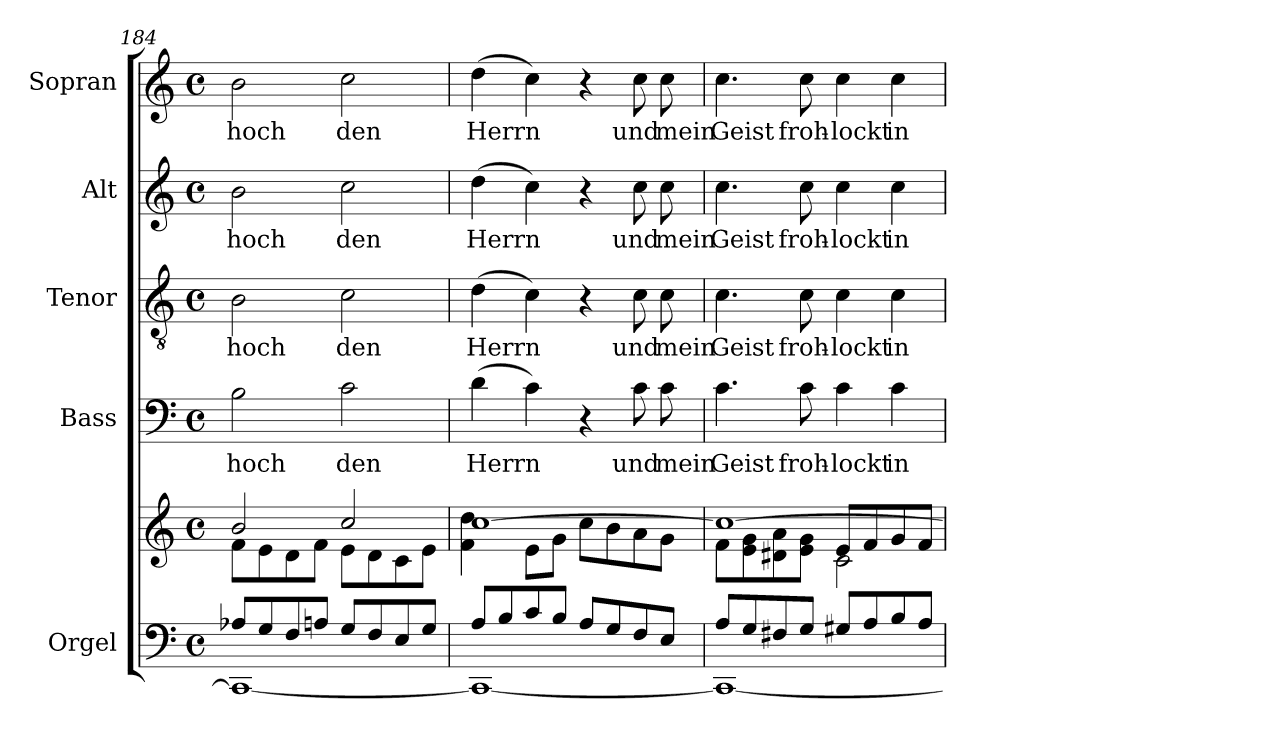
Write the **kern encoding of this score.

**kern	**kern	**kern	**text	**kern	**text	**kern	**text	**kern	**text
*part5	*part5	*part4	*part4	*part3	*part3	*part2	*part2	*part1	*part1
*staff6	*staff5	*staff4	*staff4	*staff3	*staff3	*staff2	*staff2	*staff1	*staff1
*I"Orgel	*	*I"Bass	*	*I"Tenor	*	*I"Alt	*	*I"Sopran	*
*I'Org.	*	*I'B	*	*I'T	*	*I'A	*	*I'S	*
*clefF4	*clefG2	*clefF4	*	*clefGv2	*	*clefG2	*	*clefG2	*
*k[]	*k[]	*k[]	*	*k[]	*	*k[]	*	*k[]	*
*C:	*C:	*C:	*	*C:	*	*C:	*	*C:	*
*M4/4	*M4/4	*M4/4	*	*M4/4	*	*M4/4	*	*M4/4	*
*met(c)	*met(c)	*met(c)	*	*met(c)	*	*met(c)	*	*met(c)	*
=184	=184	=184	=184	=184	=184	=184	=184	=184	=184
*^	*^	*	*	*	*	*	*	*	*
!	!	!	!	!	!LO:LY:b	!	!LO:LY:b	!	!LO:LY:b	!	!LO:LY:b
8A-X/L	1CC_	2b/	8f\L	2B\	hoch	2B\	hoch	2b\	hoch	2b\	hoch
8G/	.	.	8e\	.	.	.	.	.	.	.	.
8F/	.	.	8d\	.	.	.	.	.	.	.	.
8An/J	.	.	8f\J	.	.	.	.	.	.	.	.
!	!	!	!	!	!LO:LY:b	!	!LO:LY:b	!	!LO:LY:b	!	!LO:LY:b
8G/L	.	2cc/	8e\L	2c\	den	2c\	den	2cc\	den	2cc\	den
8F/	.	.	8d\	.	.	.	.	.	.	.	.
8E/	.	.	8c\	.	.	.	.	.	.	.	.
8G/J	.	.	8e\J	.	.	.	.	.	.	.	.
=185	=185	=185	=185	=185	=185	=185	=185	=185	=185	=185	=185
!	!	!	!	!	!LO:LY:b	!	!LO:LY:b	!	!LO:LY:b	!	!LO:LY:b
8A/L	1CC_	[>1cc	4f\ 4dd\	(>4d\	Herrn	(>4d\	Herrn	(>4dd\	Herrn	(>4dd\	Herrn
8B/	.	.	.	.	.	.	.	.	.	.	.
8c/	.	.	8e\L	4c\)	.	4c\)	.	4cc\)	.	4cc\)	.
8B/J	.	.	8g\J	.	.	.	.	.	.	.	.
8A/L	.	.	8cc\L	4r	.	4r	.	4r	.	4r	.
8G/	.	.	8b\	.	.	.	.	.	.	.	.
!	!	!	!	!	!LO:LY:b	!	!LO:LY:b	!	!LO:LY:b	!	!LO:LY:b
8F/	.	.	8a\	8c\	und	8c\	und	8cc\	und	8cc\	und
!	!	!	!	!	!LO:LY:b	!	!LO:LY:b	!	!LO:LY:b	!	!LO:LY:b
8E/J	.	.	8g\J	8c\	mein	8c\	mein	8cc\	mein	8cc\	mein
!!LO:LB:g=z
=186	=186	=186	=186	=186	=186	=186	=186	=186	=186	=186	=186
*	*	*	*^	*	*	*	*	*	*	*	*
!	!	!	!	!	!	!LO:LY:b	!	!LO:LY:b	!	!LO:LY:b	!	!LO:LY:b
8A/L	1CC_	1cc_	8f\L	2ryy	4.c\	Geist	4.c\	Geist	4.cc\	Geist	4.cc\	Geist
8G/	.	.	8e\ 8g\	.	.	.	.	.	.	.	.	.
8F#X/	.	.	8d#X\ 8a\	.	.	.	.	.	.	.	.	.
!	!	!	!	!	!	!LO:LY:b	!	!LO:LY:b	!	!LO:LY:b	!	!LO:LY:b
8G/J	.	.	8e\ 8g\J	.	8c\	froh-	8c\	froh-	8cc\	froh-	8cc\	froh-
!	!	!	!	!	!	!LO:LY:b	!	!LO:LY:b	!	!LO:LY:b	!	!LO:LY:b
8G#X/L	.	.	8e/L	2c\	4c\	-lockt	4c\	-lockt	4cc\	-lockt	4cc\	-lockt
8A/	.	.	8f/	.	.	.	.	.	.	.	.	.
!	!	!	!	!	!	!LO:LY:b	!	!LO:LY:b	!	!LO:LY:b	!	!LO:LY:b
8B/	.	.	8g/	.	4c\	in	4c\	in	4cc\	in	4cc\	in
8A/J	.	.	8f/J	.	.	.	.	.	.	.	.	.
*v	*v	*	*	*	*	*	*	*	*	*	*	*
*	*v	*v	*v	*	*	*	*	*	*	*	*
=	=	=	=	=	=	=	=	=	=
*-	*-	*-	*-	*-	*-	*-	*-	*-	*-
